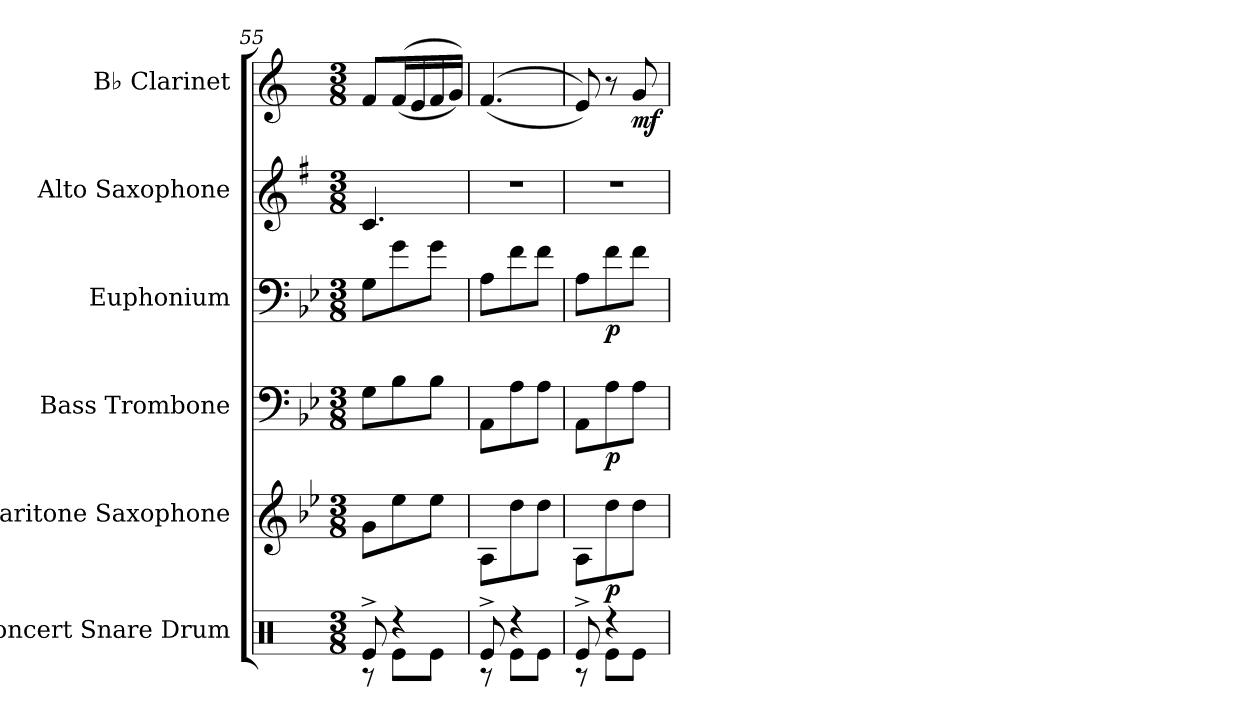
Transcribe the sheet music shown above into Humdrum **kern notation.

**kern	**kern	**dynam	**kern	**dynam	**kern	**dynam	**kern	**kern	**dynam
*part6	*part5	*part5	*part4	*part4	*part3	*part3	*part2	*part1	*part1
*staff6	*staff5	*staff5	*staff4	*staff4	*staff3	*staff3	*staff2	*staff1	*staff1
*I"Concert Snare Drum	*I"Baritone Saxophone	*	*I"Bass Trombone	*	*I"Euphonium	*	*I"Alto Saxophone	*I"B♭ Clarinet	*
*I'Con. Sn.	*I'Bar. Sax.	*	*I'B. Tbn.	*	*I'Euph.	*	*I'A. Sax.	*I'B♭ Cl.	*
*clefX	*clefG2	*	*clefF4	*	*clefF4	*	*clefG2	*clefG2	*
*	*ITrd12c21	*	*	*	*	*	*ITrd5c9	*ITrd1c2	*
*k[]	*k[b-e-]	*	*k[b-e-]	*	*k[b-e-]	*	*k[b-e-]	*k[b-e-]	*
*M3/8	*M3/8	*	*M3/8	*	*M3/8	*	*M3/8	*M3/8	*
=55	=55	=55	=55	=55	=55	=55	=55	=55	=55
*^	*	*	*	*	*	*	*	*	*
8Re^/	8r	8G\L	.	8G\L	.	8G\L	.	4.E-/	8e-/L	.
4r	8Re\L	8e-\	.	8B-\	.	8g\	.	.	(<(<16e-/L	.
.	.	.	.	.	.	.	.	.	16d/	.
.	8Re\J	8e-\J	.	8B-\J	.	8g\J	.	.	16e-/	.
.	.	.	.	.	.	.	.	.	16f/JJ))	.
=56	=56	=56	=56	=56	=56	=56	=56	=56	=56	=56
8Re^/	8r	8AA\L	.	8AA\L	.	8A\L	.	4.r	(<(<4.e-/	.
4r	8Re\L	8d\	.	8A\	.	8f\	.	.	.	.
.	8Re\J	8d\J	.	8A\J	.	8f\J	.	.	.	.
=57	=57	=57	=57	=57	=57	=57	=57	=57	=57	=57
8Re^/	8r	8AA\L	.	8AA\L	.	8A\L	.	4.r	8d/))	.
!	!	!	!LO:DY:b	!	!LO:DY:b	!	!LO:DY:b	!	!	!
4r	8Re\L	8d\	p	8A\	p	8f\	p	.	8r	.
!	!	!	!	!	!	!	!	!	!	!LO:DY:b
.	8Re\J	8d\J	.	8A\J	.	8f\J	.	.	8f/	mf
*v	*v	*	*	*	*	*	*	*	*	*
=	=	=	=	=	=	=	=	=	=
*-	*-	*-	*-	*-	*-	*-	*-	*-	*-
